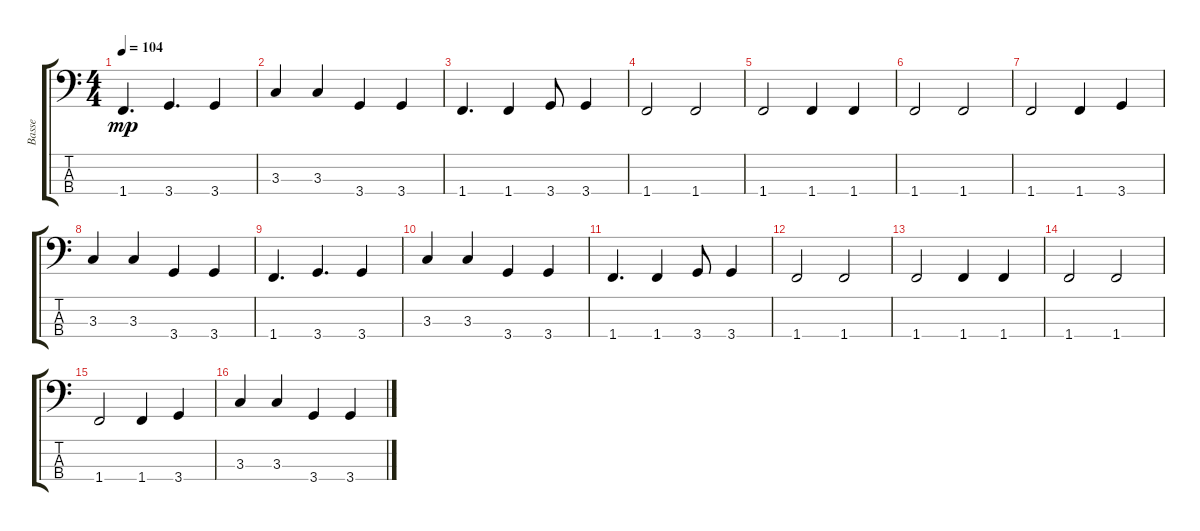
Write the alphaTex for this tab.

\track ("Basse" "Basse") {instrument electricbasspick}
\staff {score tabs}
\tuning (G2 D2 A1 E1) {hide}
\ts (4 4)
\tempo 104
\clef f4
\ks c
1.4.4{d dy mp} 3.4.4{d} 3.4.4 |
3.3.4 3.3.4 3.4.4 3.4.4 |
1.4.4{d} 1.4.4 3.4.8 3.4.4 |
1.4.2 1.4.2 |
1.4.2 1.4.4 1.4.4 |
1.4.2 1.4.2 |
1.4.2 1.4.4 3.4.4 |
3.3.4 3.3.4 3.4.4 3.4.4 |
1.4.4{d} 3.4.4{d} 3.4.4 |
3.3.4 3.3.4 3.4.4 3.4.4 |
1.4.4{d} 1.4.4 3.4.8 3.4.4 |
1.4.2 1.4.2 |
1.4.2 1.4.4 1.4.4 |
1.4.2 1.4.2 |
1.4.2 1.4.4 3.4.4 |
3.3.4 3.3.4 3.4.4 3.4.4
